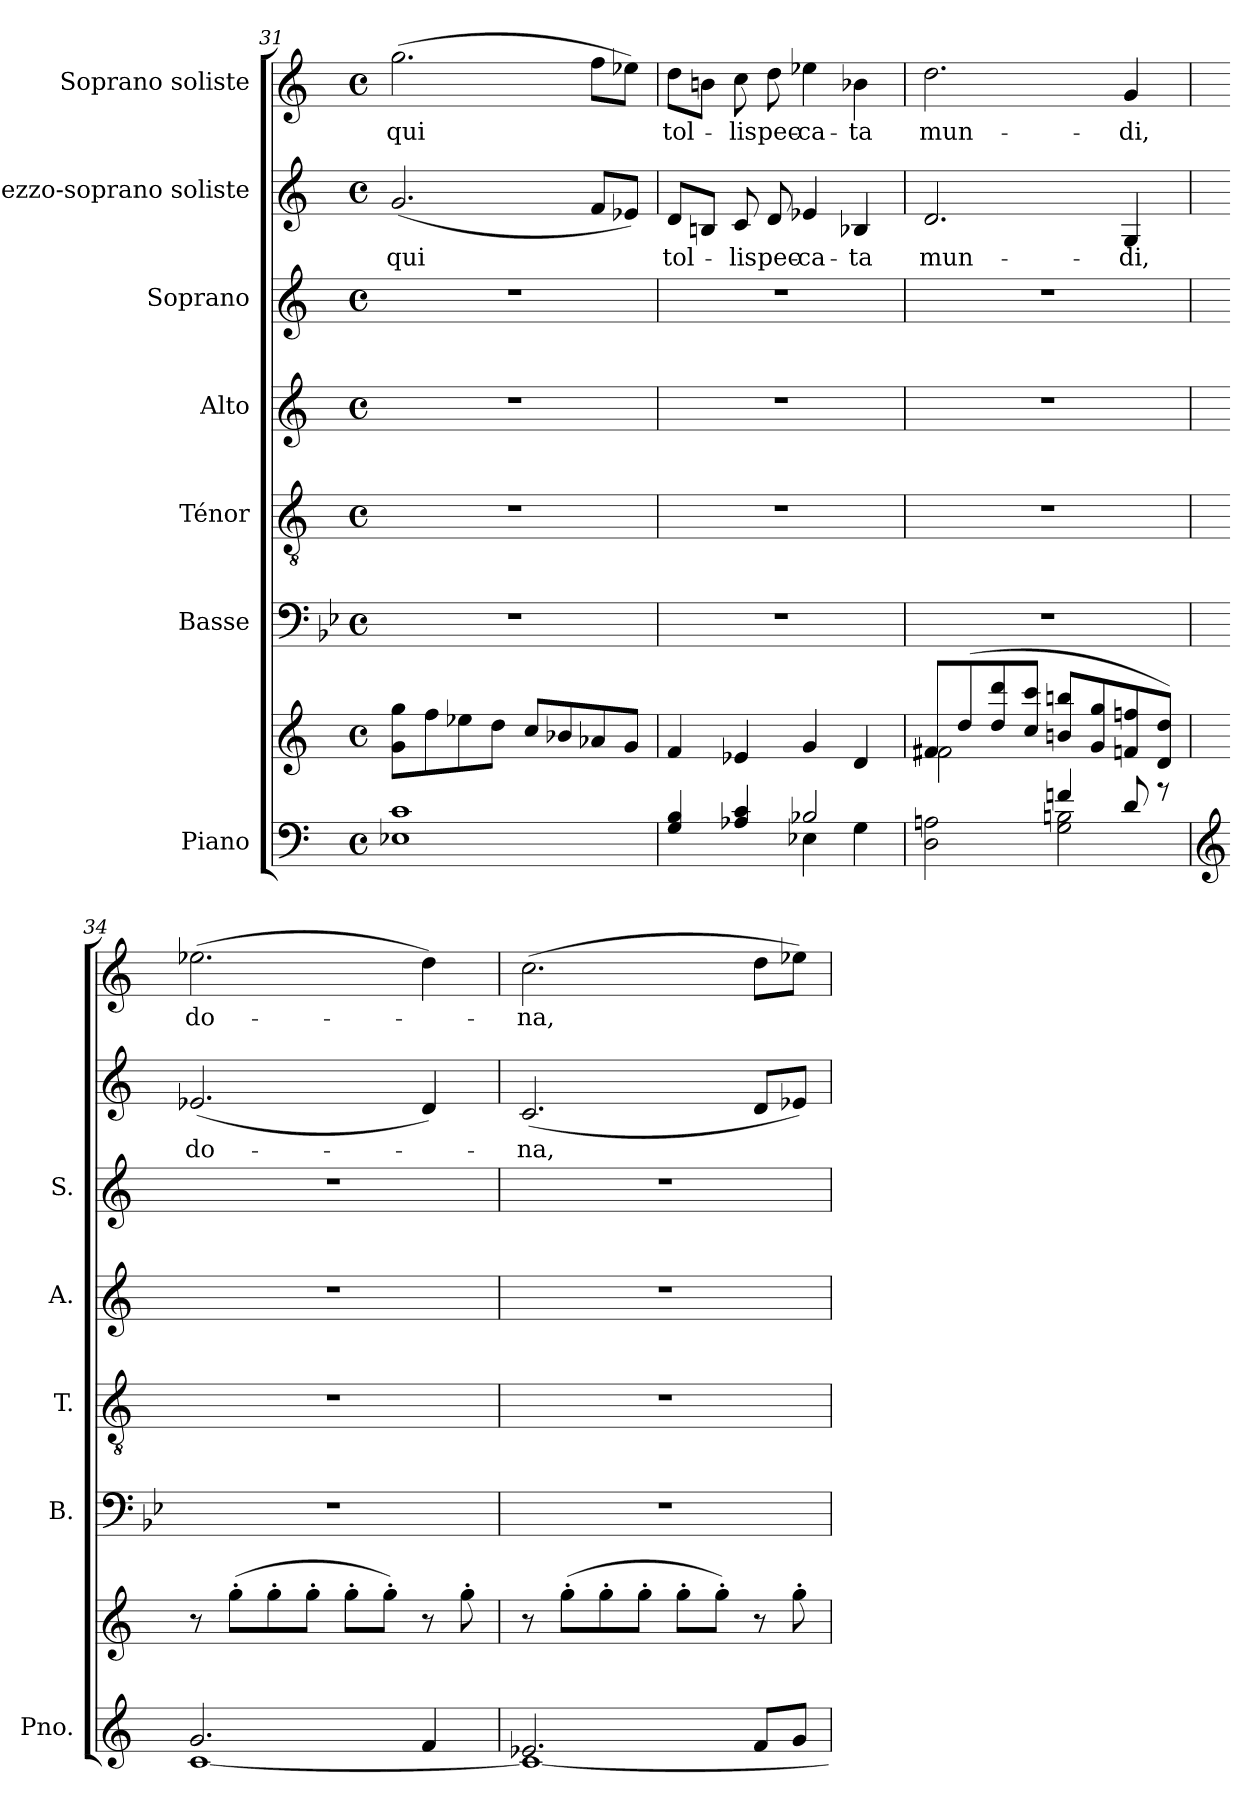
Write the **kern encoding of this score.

**kern	**kern	**kern	**kern	**kern	**kern	**kern	**text	**kern	**text
*part7	*part7	*part6	*part5	*part4	*part3	*part2	*part2	*part1	*part1
*staff8	*staff7	*staff6	*staff5	*staff4	*staff3	*staff2	*staff2	*staff1	*staff1
*I"Piano	*	*I"Basse	*I"Ténor	*I"Alto	*I"Soprano	*I"Mezzo-soprano soliste	*	*I"Soprano soliste	*
*I'Pno.	*	*I'B.	*I'T.	*I'A.	*I'S.	*	*	*	*
*clefF4	*clefG2	*clefF4	*clefGv2	*clefG2	*clefG2	*clefG2	*	*clefG2	*
*	*	*ITrd8c14	*	*	*	*	*	*	*
*k[]	*k[]	*k[b-e-]	*k[]	*k[]	*k[]	*k[]	*	*k[]	*
*M4/4	*M4/4	*M4/4	*M4/4	*M4/4	*M4/4	*M4/4	*	*M4/4	*
*met(c)	*met(c)	*met(c)	*met(c)	*met(c)	*met(c)	*met(c)	*	*met(c)	*
=31	=31	=31	=31	=31	=31	=31	=31	=31	=31
1E-X 1c	8g\ 8gg\L	1r	1r	1r	1r	(>2.g/	qui	(2.gg\	qui
.	8ff\	.	.	.	.	.	.	.	.
.	8ee-X\	.	.	.	.	.	.	.	.
.	8dd\J	.	.	.	.	.	.	.	.
.	8cc/L	.	.	.	.	.	.	.	.
.	8b-X/	.	.	.	.	.	.	.	.
.	8a-X/	.	.	.	.	8f/L	.	8ff\L	.
.	8g/J	.	.	.	.	8e-X/J)	.	8ee-X\J)	.
!!LO:LB:g=z
=32	=32	=32	=32	=32	=32	=32	=32	=32	=32
*^	*	*	*	*	*	*	*	*	*
4G/ 4B/	2ryy	4f/	1r	1r	1r	1r	8d/L	tol-	8dd\L	tol-
.	.	.	.	.	.	.	8Bn/J	.	8bn\J	.
4A-X/ 4c/	.	4e-X/	.	.	.	.	8c/	-lis	8cc\	-lis
.	.	.	.	.	.	.	8d/	pec-	8dd\	pec-
2B-X/	4E-X\	4g/	.	.	.	.	4e-X/	-ca-	4ee-X\	-ca-
.	4G\	4d/	.	.	.	.	4B-X/	-ta	4b-X\	-ta
=33	=33	=33	=33	=33	=33	=33	=33	=33	=33	=33
*	*	*^	*	*	*	*	*	*	*	*
2ryy	2D\ 2An\	8f#X/L	2f#\	1r	1r	1r	1r	2.d/	mun-	2.dd\	mun-
.	.	(8dd/	.	.	.	.	.	.	.	.	.
.	.	8dd/ 8ddd/	.	.	.	.	.	.	.	.	.
.	.	8cc/ 8ccc/J	.	.	.	.	.	.	.	.	.
4fn/	2G\ 2Bn\	8bn/ 8bbn/L	2ryy	.	.	.	.	.	.	.	.
.	.	8g/ 8gg/	.	.	.	.	.	.	.	.	.
8d/	.	8fn/ 8ffn/	.	.	.	.	.	4G/	-di,	4g/	-di,
8r	.	8d/ 8dd/J)	.	.	.	.	.	.	.	.	.
*	*	*v	*v	*	*	*	*	*	*	*	*
=34	=34	=34	=34	=34	=34	=34	=34	=34	=34	=34
*clefG2	*	*	*	*	*	*	*	*	*	*
2.g/	[1c	8r	1r	1r	1r	1r	(>2.e-X/	do-	(2.ee-X\	do-
.	.	(8gg'\L	.	.	.	.	.	.	.	.
.	.	8gg'\	.	.	.	.	.	.	.	.
.	.	8gg'\J	.	.	.	.	.	.	.	.
.	.	8gg'\L	.	.	.	.	.	.	.	.
.	.	8gg'\J)	.	.	.	.	.	.	.	.
4f/	.	8r	.	.	.	.	4d/)	.	4dd\)	.
.	.	8gg'\	.	.	.	.	.	.	.	.
=35	=35	=35	=35	=35	=35	=35	=35	=35	=35	=35
2.e-X/	1c_	8r	1r	1r	1r	1r	(>2.c/	-na,	(2.cc\	-na,
.	.	(8gg'\L	.	.	.	.	.	.	.	.
.	.	8gg'\	.	.	.	.	.	.	.	.
.	.	8gg'\J	.	.	.	.	.	.	.	.
.	.	8gg'\L	.	.	.	.	.	.	.	.
.	.	8gg'\J)	.	.	.	.	.	.	.	.
8f/L	.	8r	.	.	.	.	8d/L	.	8dd\L	.
8g/J	.	8gg'\	.	.	.	.	8e-X/J)	.	8ee-X\J)	.
*v	*v	*	*	*	*	*	*	*	*	*
=	=	=	=	=	=	=	=	=	=
*-	*-	*-	*-	*-	*-	*-	*-	*-	*-
